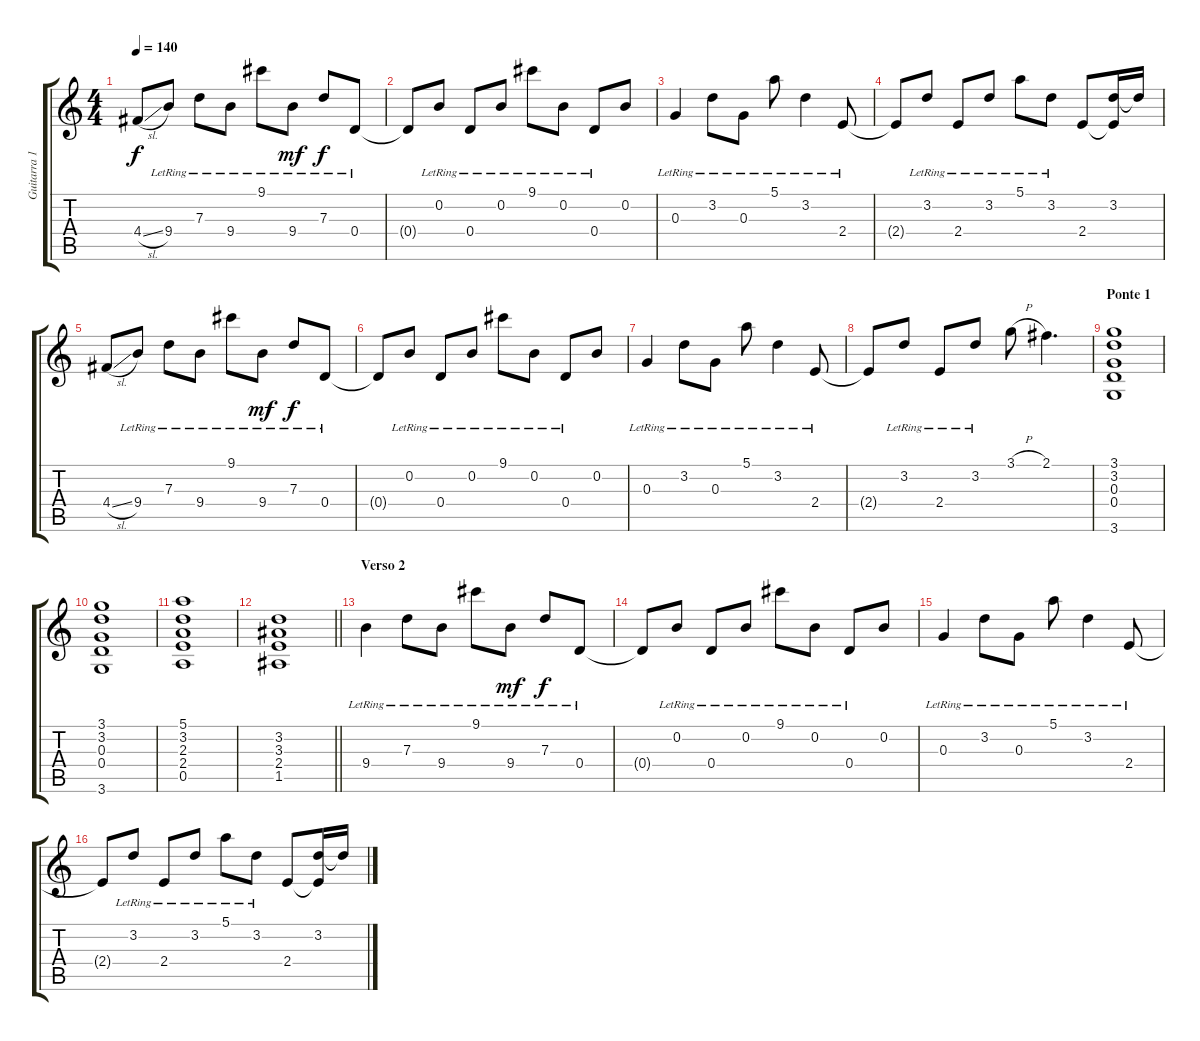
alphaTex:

\track ("Guitarra 1" "Guitarra 1") {instrument electricguitarjazz}
\staff {score tabs}
\tuning (E4 B3 G3 D3 A2 E2) {hide}
\ts (4 4)
\tempo 140
\clef g2
\ks c
4.4{sl}.8{dy f} 9.4{lr}.8 7.3{lr}.8 9.4{lr}.8 9.1{lr}.8 9.4{lr}.8{dy mf} 7.3{lr}.8{dy f} 0.4{lr}.8 |
0.4{t}.8 0.2{lr}.8 0.4{lr}.8 0.2{lr}.8 9.1{lr}.8 0.2{lr}.8 0.4{lr}.8 0.2.8 |
0.3{lr}.4 3.2{lr}.8 0.3{lr}.8 5.1{lr}.8 3.2{lr}.4 2.4{lr}.8 |
2.4{t}.8 3.2{lr}.8 2.4{lr}.8 3.2{lr}.8 5.1{lr}.8 3.2{lr}.8 2.4.8 (3.2 2.4{t}).16 3.2{t}.16 |
4.4{sl}.8 9.4{lr}.8 7.3{lr}.8 9.4{lr}.8 9.1{lr}.8 9.4{lr}.8{dy mf} 7.3{lr}.8{dy f} 0.4{lr}.8 |
0.4{t}.8 0.2{lr}.8 0.4{lr}.8 0.2{lr}.8 9.1{lr}.8 0.2{lr}.8 0.4{lr}.8 0.2.8 |
0.3{lr}.4 3.2{lr}.8 0.3{lr}.8 5.1{lr}.8 3.2{lr}.4 2.4{lr}.8 |
2.4{t}.8 3.2{lr}.8 2.4{lr}.8 3.2{lr}.8 3.1{h}.8 2.1.4{d} |
\section ("" "Ponte 1")
(3.1 3.2 0.3 0.4 3.6).1{volume 11 instrument overdrivenguitar} |
(3.1 3.2 0.3 0.4 3.6).1 |
(5.1 3.2 2.3 2.4 0.5).1 |
\barLineRight lightlight
(3.2 3.3 2.4 1.5).1 |
\section ("" "Verso 2")
9.4{lr}.4{volume 13 instrument electricguitarjazz} 7.3{lr}.8 9.4{lr}.8 9.1{lr}.8 9.4{lr}.8{dy mf} 7.3{lr}.8{dy f} 0.4{lr}.8 |
0.4{t}.8 0.2{lr}.8 0.4{lr}.8 0.2{lr}.8 9.1{lr}.8 0.2{lr}.8 0.4{lr}.8 0.2.8 |
0.3{lr}.4 3.2{lr}.8 0.3{lr}.8 5.1{lr}.8 3.2{lr}.4 2.4{lr}.8 |
2.4{t}.8 3.2{lr}.8 2.4{lr}.8 3.2{lr}.8 5.1{lr}.8 3.2{lr}.8 2.4.8 (3.2 2.4{t}).16 3.2{t}.16
